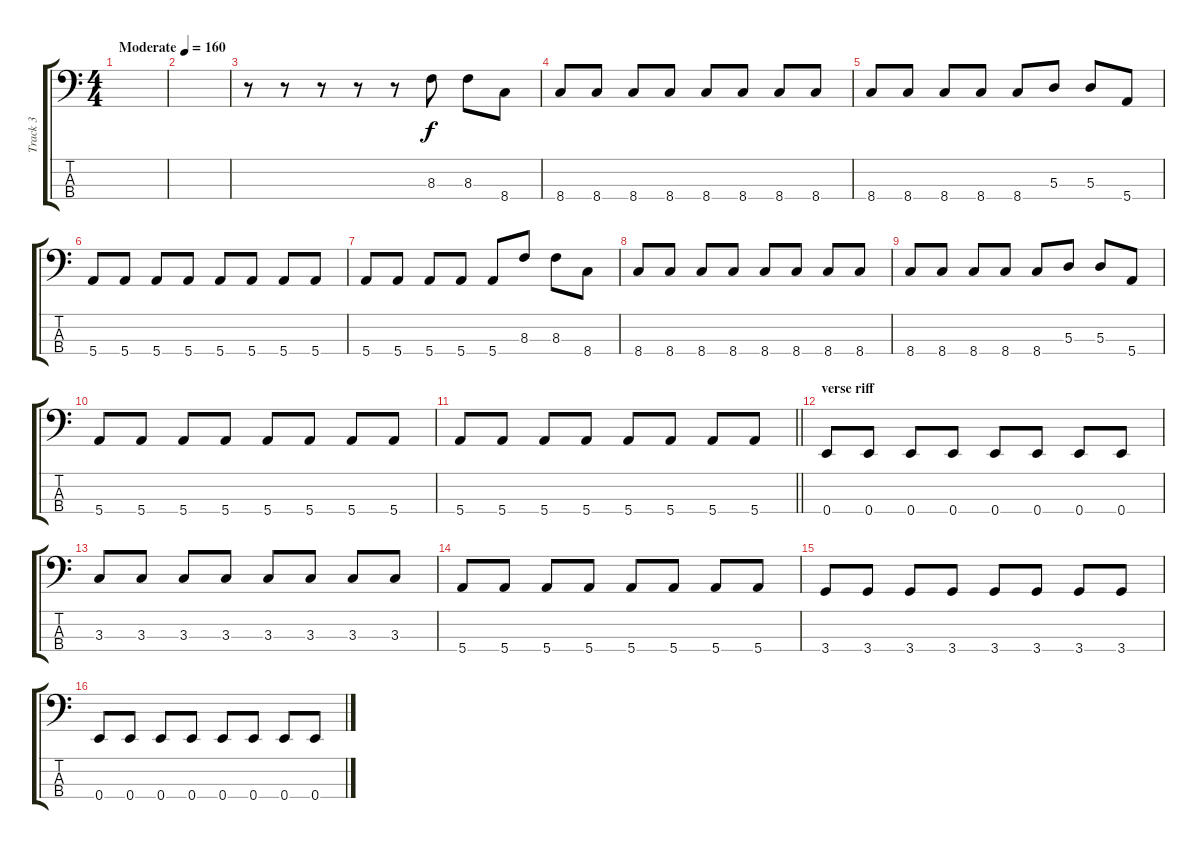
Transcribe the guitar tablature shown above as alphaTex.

\track ("Track 3" "Track 3") {instrument electricbassfinger}
\staff {score tabs}
\tuning (G2 D2 A1 E1) {hide}
\ts (4 4)
\tempo (160 "Moderate")
\clef f4
\ks c
|
|
r.8 r.8 r.8 r.8 r.8 8.3.8 8.3.8 8.4.8 |
8.4.8 8.4.8 8.4.8 8.4.8 8.4.8 8.4.8 8.4.8 8.4.8 |
8.4.8 8.4.8 8.4.8 8.4.8 8.4.8 5.3.8 5.3.8 5.4.8 |
5.4.8 5.4.8 5.4.8 5.4.8 5.4.8 5.4.8 5.4.8 5.4.8 |
5.4.8 5.4.8 5.4.8 5.4.8 5.4.8 8.3.8 8.3.8 8.4.8 |
8.4.8 8.4.8 8.4.8 8.4.8 8.4.8 8.4.8 8.4.8 8.4.8 |
8.4.8 8.4.8 8.4.8 8.4.8 8.4.8 5.3.8 5.3.8 5.4.8 |
5.4.8 5.4.8 5.4.8 5.4.8 5.4.8 5.4.8 5.4.8 5.4.8 |
\barLineRight lightlight
5.4.8 5.4.8 5.4.8 5.4.8 5.4.8 5.4.8 5.4.8 5.4.8 |
\section ("" "verse riff")
0.4.8 0.4.8 0.4.8 0.4.8 0.4.8 0.4.8 0.4.8 0.4.8 |
3.3.8 3.3.8 3.3.8 3.3.8 3.3.8 3.3.8 3.3.8 3.3.8 |
5.4.8 5.4.8 5.4.8 5.4.8 5.4.8 5.4.8 5.4.8 5.4.8 |
3.4.8 3.4.8 3.4.8 3.4.8 3.4.8 3.4.8 3.4.8 3.4.8 |
0.4.8 0.4.8 0.4.8 0.4.8 0.4.8 0.4.8 0.4.8 0.4.8
